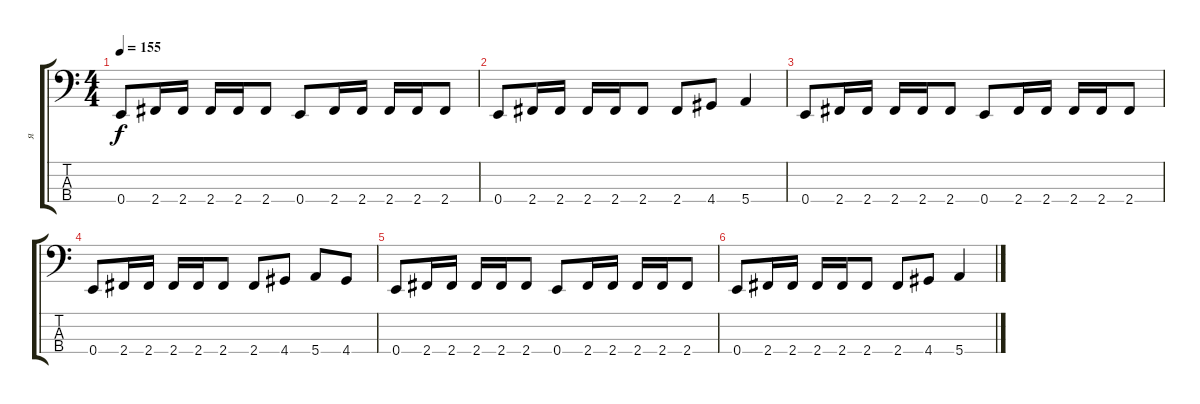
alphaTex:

\track ("я" "я") {instrument slapbass1}
\staff {score tabs}
\tuning (G2 D2 A1 E1) {hide}
\ts (4 4)
\tempo 155
\clef f4
\ks c
0.4.8{dy f} 2.4.16 2.4.16 2.4.16 2.4.16 2.4.8 0.4.8 2.4.16 2.4.16 2.4.16 2.4.16 2.4.8 |
0.4.8 2.4.16 2.4.16 2.4.16 2.4.16 2.4.8 2.4.8 4.4.8 5.4.4 |
0.4.8 2.4.16 2.4.16 2.4.16 2.4.16 2.4.8 0.4.8 2.4.16 2.4.16 2.4.16 2.4.16 2.4.8 |
0.4.8 2.4.16 2.4.16 2.4.16 2.4.16 2.4.8 2.4.8 4.4.8 5.4.8 4.4.8 |
0.4.8 2.4.16 2.4.16 2.4.16 2.4.16 2.4.8 0.4.8 2.4.16 2.4.16 2.4.16 2.4.16 2.4.8 |
0.4.8 2.4.16 2.4.16 2.4.16 2.4.16 2.4.8 2.4.8 4.4.8 5.4.4
